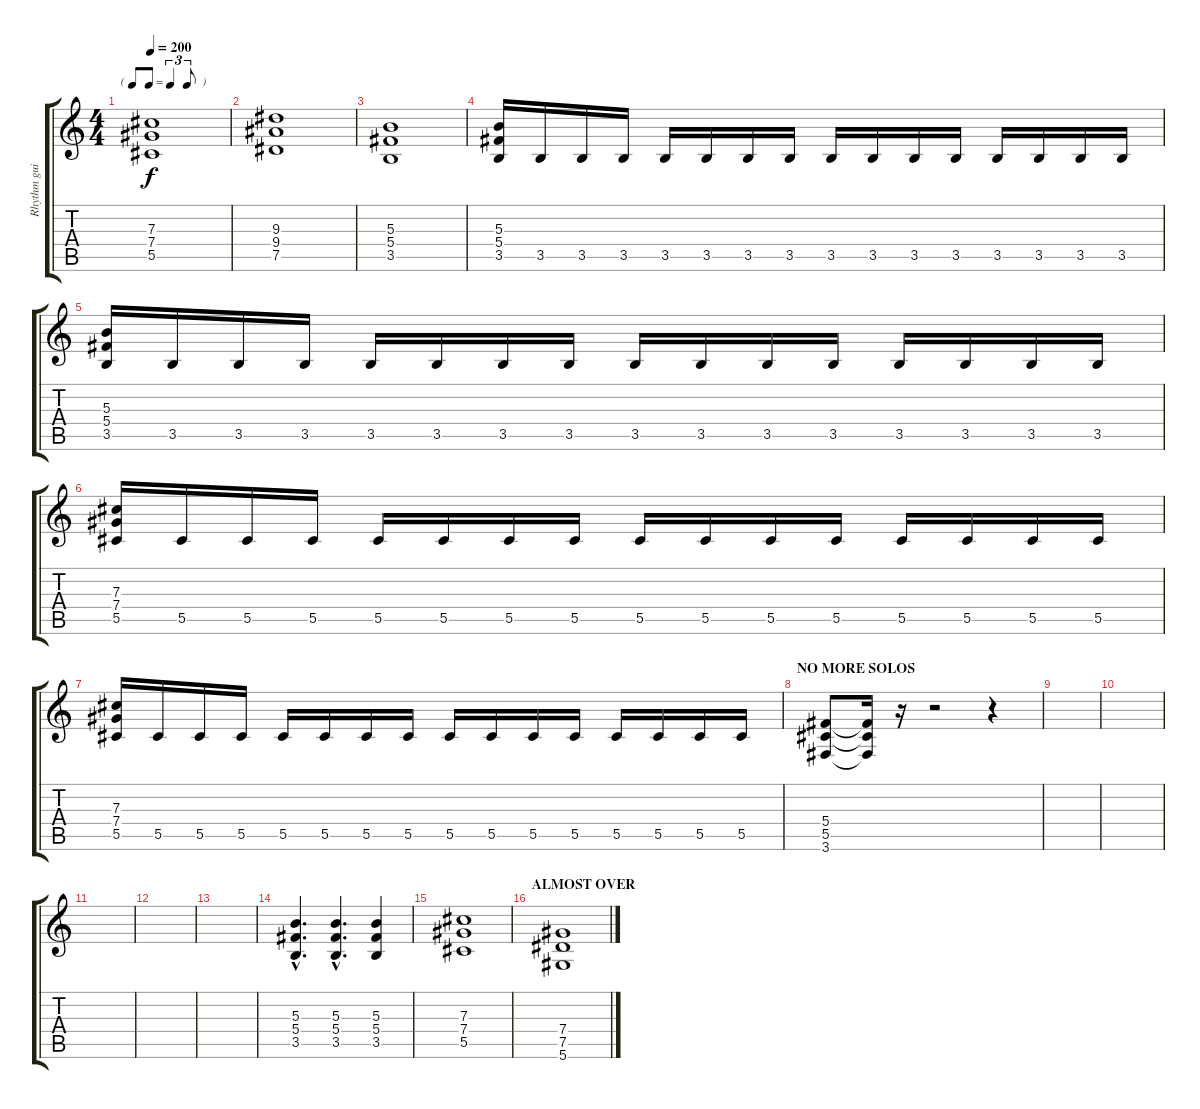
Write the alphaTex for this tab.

\track ("Rhythm guitar 2 (retard 2)" "Rhythm gui") {instrument overdrivenguitar}
\staff {score tabs}
\tuning (Eb4 Bb3 Gb3 Db3 Ab2 Eb2) {hide}
\ts (4 4)
\tf triplet8th
\tempo 200
\clef g2
\ks c
(7.3 7.4 5.5).1{dy f} |
(9.3 9.4 7.5).1 |
(5.3 5.4 3.5).1 |
(5.3 5.4 3.5).16 3.5.16 3.5.16 3.5.16 3.5.16 3.5.16 3.5.16 3.5.16 3.5.16 3.5.16 3.5.16 3.5.16 3.5.16 3.5.16 3.5.16 3.5.16 |
(5.3 5.4 3.5).16 3.5.16 3.5.16 3.5.16 3.5.16 3.5.16 3.5.16 3.5.16 3.5.16 3.5.16 3.5.16 3.5.16 3.5.16 3.5.16 3.5.16 3.5.16 |
(7.3 7.4 5.5).16 5.5.16 5.5.16 5.5.16 5.5.16 5.5.16 5.5.16 5.5.16 5.5.16 5.5.16 5.5.16 5.5.16 5.5.16 5.5.16 5.5.16 5.5.16 |
(7.3 7.4 5.5).16 5.5.16 5.5.16 5.5.16 5.5.16 5.5.16 5.5.16 5.5.16 5.5.16 5.5.16 5.5.16 5.5.16 5.5.16 5.5.16 5.5.16 5.5.16 |
\section ("" "NO MORE SOLOS")
(5.4 5.5 3.6).8 (5.4{t} 5.5{t} 3.6{t}).16 r.16 r.2 r.4 |
|
|
|
|
|
(5.3{hac} 5.4{hac} 3.5{hac}).4{d} (5.3{hac} 5.4{hac} 3.5{hac}).4{d} (5.3 5.4 3.5).4 |
(7.3 7.4 5.5).1 |
\section ("" "ALMOST OVER")
(7.4 7.5 5.6).1
